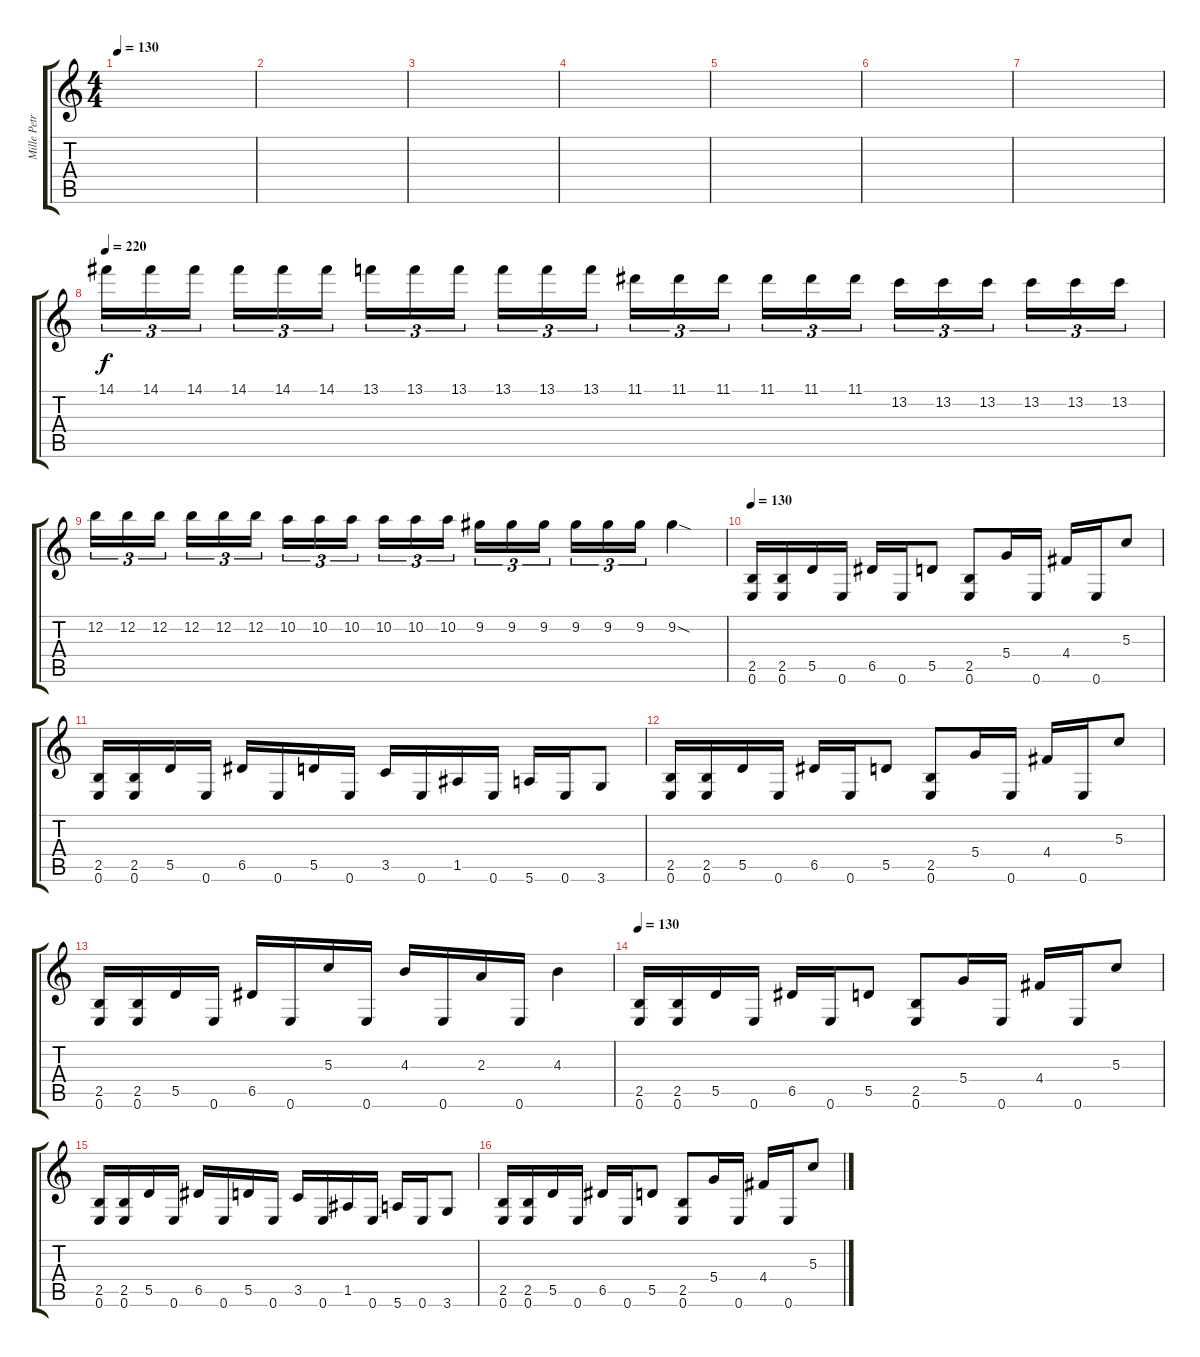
\track ("Mille Petrozza" "Mille Petr") {instrument distortionguitar}
\staff {score tabs}
\tuning (E4 B3 G3 D3 A2 E2) {hide}
\ts (4 4)
\tempo 130
\clef g2
\ks c
|
|
|
|
|
|
|
\tempo 220
14.1.16{tu (3 2)} 14.1.16{tu (3 2)} 14.1.16{tu (3 2)} 14.1.16{tu (3 2)} 14.1.16{tu (3 2)} 14.1.16{tu (3 2)} 13.1.16{tu (3 2)} 13.1.16{tu (3 2)} 13.1.16{tu (3 2)} 13.1.16{tu (3 2)} 13.1.16{tu (3 2)} 13.1.16{tu (3 2)} 11.1.16{tu (3 2)} 11.1.16{tu (3 2)} 11.1.16{tu (3 2)} 11.1.16{tu (3 2)} 11.1.16{tu (3 2)} 11.1.16{tu (3 2)} 13.2.16{tu (3 2)} 13.2.16{tu (3 2)} 13.2.16{tu (3 2)} 13.2.16{tu (3 2)} 13.2.16{tu (3 2)} 13.2.16{tu (3 2)} |
12.2.16{tu (3 2)} 12.2.16{tu (3 2)} 12.2.16{tu (3 2)} 12.2.16{tu (3 2)} 12.2.16{tu (3 2)} 12.2.16{tu (3 2)} 10.2.16{tu (3 2)} 10.2.16{tu (3 2)} 10.2.16{tu (3 2)} 10.2.16{tu (3 2)} 10.2.16{tu (3 2)} 10.2.16{tu (3 2)} 9.2.16{tu (3 2)} 9.2.16{tu (3 2)} 9.2.16{tu (3 2)} 9.2.16{tu (3 2)} 9.2.16{tu (3 2)} 9.2.16{tu (3 2)} 9.2{sod}.4 |
\tempo 130
(2.5 0.6).16 (2.5 0.6).16 5.5.16 0.6.16 6.5.16 0.6.16 5.5.8 (2.5 0.6).8 5.4.16 0.6.16 4.4.16 0.6.16 5.3.8 |
(2.5 0.6).16 (2.5 0.6).16 5.5.16 0.6.16 6.5.16 0.6.16 5.5.16 0.6.16 3.5.16 0.6.16 1.5.16 0.6.16 5.6.16 0.6.16 3.6.8 |
(2.5 0.6).16 (2.5 0.6).16 5.5.16 0.6.16 6.5.16 0.6.16 5.5.8 (2.5 0.6).8 5.4.16 0.6.16 4.4.16 0.6.16 5.3.8 |
(2.5 0.6).16 (2.5 0.6).16 5.5.16 0.6.16 6.5.16 0.6.16 5.3.16 0.6.16 4.3.16 0.6.16 2.3.16 0.6.16 4.3.4 |
\tempo 130
(2.5 0.6).16 (2.5 0.6).16 5.5.16 0.6.16 6.5.16 0.6.16 5.5.8 (2.5 0.6).8 5.4.16 0.6.16 4.4.16 0.6.16 5.3.8 |
(2.5 0.6).16 (2.5 0.6).16 5.5.16 0.6.16 6.5.16 0.6.16 5.5.16 0.6.16 3.5.16 0.6.16 1.5.16 0.6.16 5.6.16 0.6.16 3.6.8 |
(2.5 0.6).16 (2.5 0.6).16 5.5.16 0.6.16 6.5.16 0.6.16 5.5.8 (2.5 0.6).8 5.4.16 0.6.16 4.4.16 0.6.16 5.3.8
